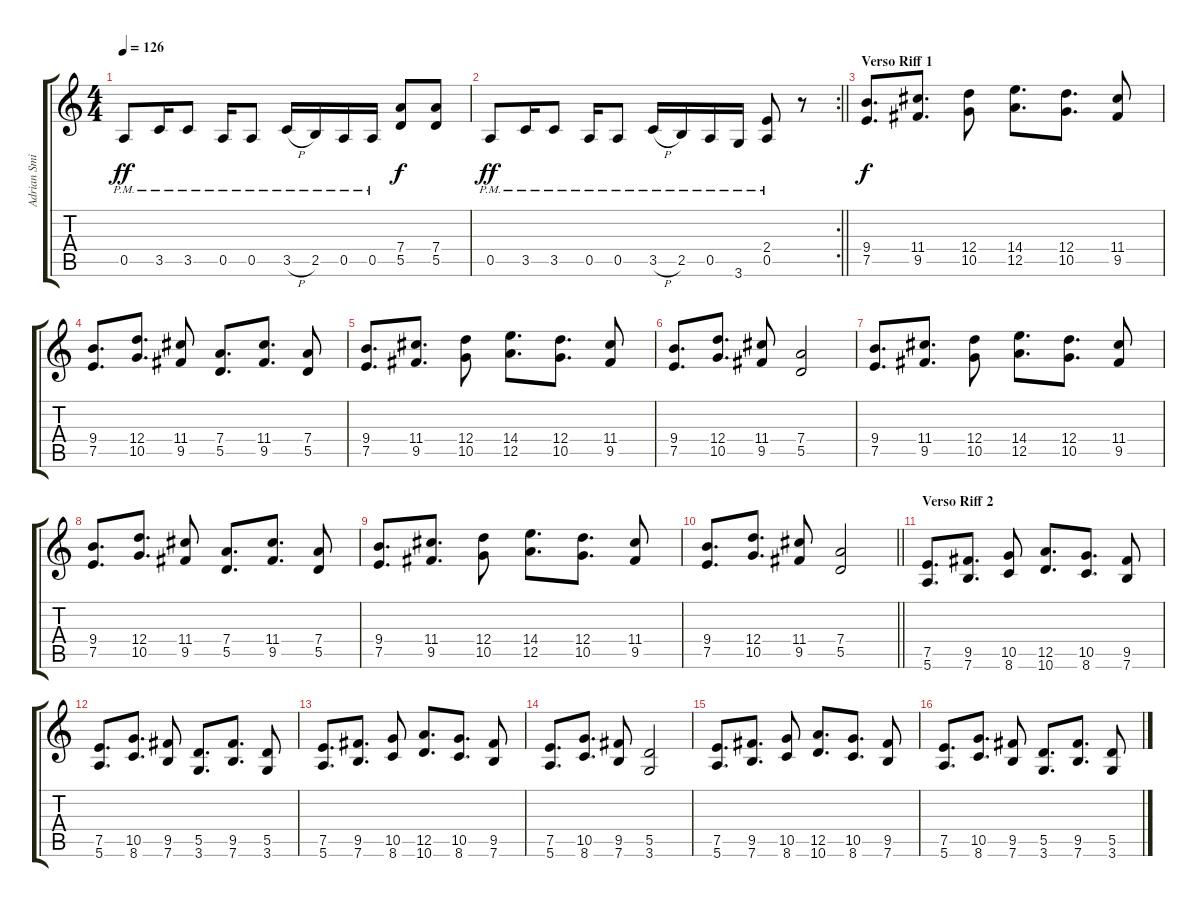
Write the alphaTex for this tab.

\track ("Adrian Smith" "Adrian Smi") {instrument overdrivenguitar}
\staff {score tabs}
\tuning (E4 B3 G3 D3 A2 E2) {hide}
\ts (4 4)
\tempo 126
\clef g2
\ks c
0.5{pm}.8{dy ff} 3.5{pm}.16 3.5{pm}.8 0.5{pm}.16 0.5{pm}.8 3.5{h pm}.16 2.5{pm}.16 0.5{pm}.16 0.5{pm}.16 (7.4 5.5).8{dy f} (7.4 5.5).8 |
\rc 2
\barLineRight lightlight
0.5{pm}.8{dy ff} 3.5{pm}.16 3.5{pm}.8 0.5{pm}.16 0.5{pm}.8 3.5{h pm}.16 2.5{pm}.16 0.5{pm}.16 3.6{pm}.16 (2.4{pm} 0.5{pm}).8 r.8 |
\section ("" "Verso Riff 1")
(9.4 7.5).8{d dy f} (11.4 9.5).8{d} (12.4 10.5).8 (14.4 12.5).8{d} (12.4 10.5).8{d} (11.4 9.5).8 |
(9.4 7.5).8{d} (12.4 10.5).8{d} (11.4 9.5).8 (7.4 5.5).8{d} (11.4 9.5).8{d} (7.4 5.5).8 |
(9.4 7.5).8{d} (11.4 9.5).8{d} (12.4 10.5).8 (14.4 12.5).8{d} (12.4 10.5).8{d} (11.4 9.5).8 |
(9.4 7.5).8{d} (12.4 10.5).8{d} (11.4 9.5).8 (7.4 5.5).2 |
(9.4 7.5).8{d} (11.4 9.5).8{d} (12.4 10.5).8 (14.4 12.5).8{d} (12.4 10.5).8{d} (11.4 9.5).8 |
(9.4 7.5).8{d} (12.4 10.5).8{d} (11.4 9.5).8 (7.4 5.5).8{d} (11.4 9.5).8{d} (7.4 5.5).8 |
(9.4 7.5).8{d} (11.4 9.5).8{d} (12.4 10.5).8 (14.4 12.5).8{d} (12.4 10.5).8{d} (11.4 9.5).8 |
\barLineRight lightlight
(9.4 7.5).8{d} (12.4 10.5).8{d} (11.4 9.5).8 (7.4 5.5).2 |
\section ("" "Verso Riff 2")
(7.5 5.6).8{d} (9.5 7.6).8{d} (10.5 8.6).8 (12.5 10.6).8{d} (10.5 8.6).8{d} (9.5 7.6).8 |
(7.5 5.6).8{d} (10.5 8.6).8{d} (9.5 7.6).8 (5.5 3.6).8{d} (9.5 7.6).8{d} (5.5 3.6).8 |
(7.5 5.6).8{d} (9.5 7.6).8{d} (10.5 8.6).8 (12.5 10.6).8{d} (10.5 8.6).8{d} (9.5 7.6).8 |
(7.5 5.6).8{d} (10.5 8.6).8{d} (9.5 7.6).8 (5.5 3.6).2 |
(7.5 5.6).8{d} (9.5 7.6).8{d} (10.5 8.6).8 (12.5 10.6).8{d} (10.5 8.6).8{d} (9.5 7.6).8 |
(7.5 5.6).8{d} (10.5 8.6).8{d} (9.5 7.6).8 (5.5 3.6).8{d} (9.5 7.6).8{d} (5.5 3.6).8
